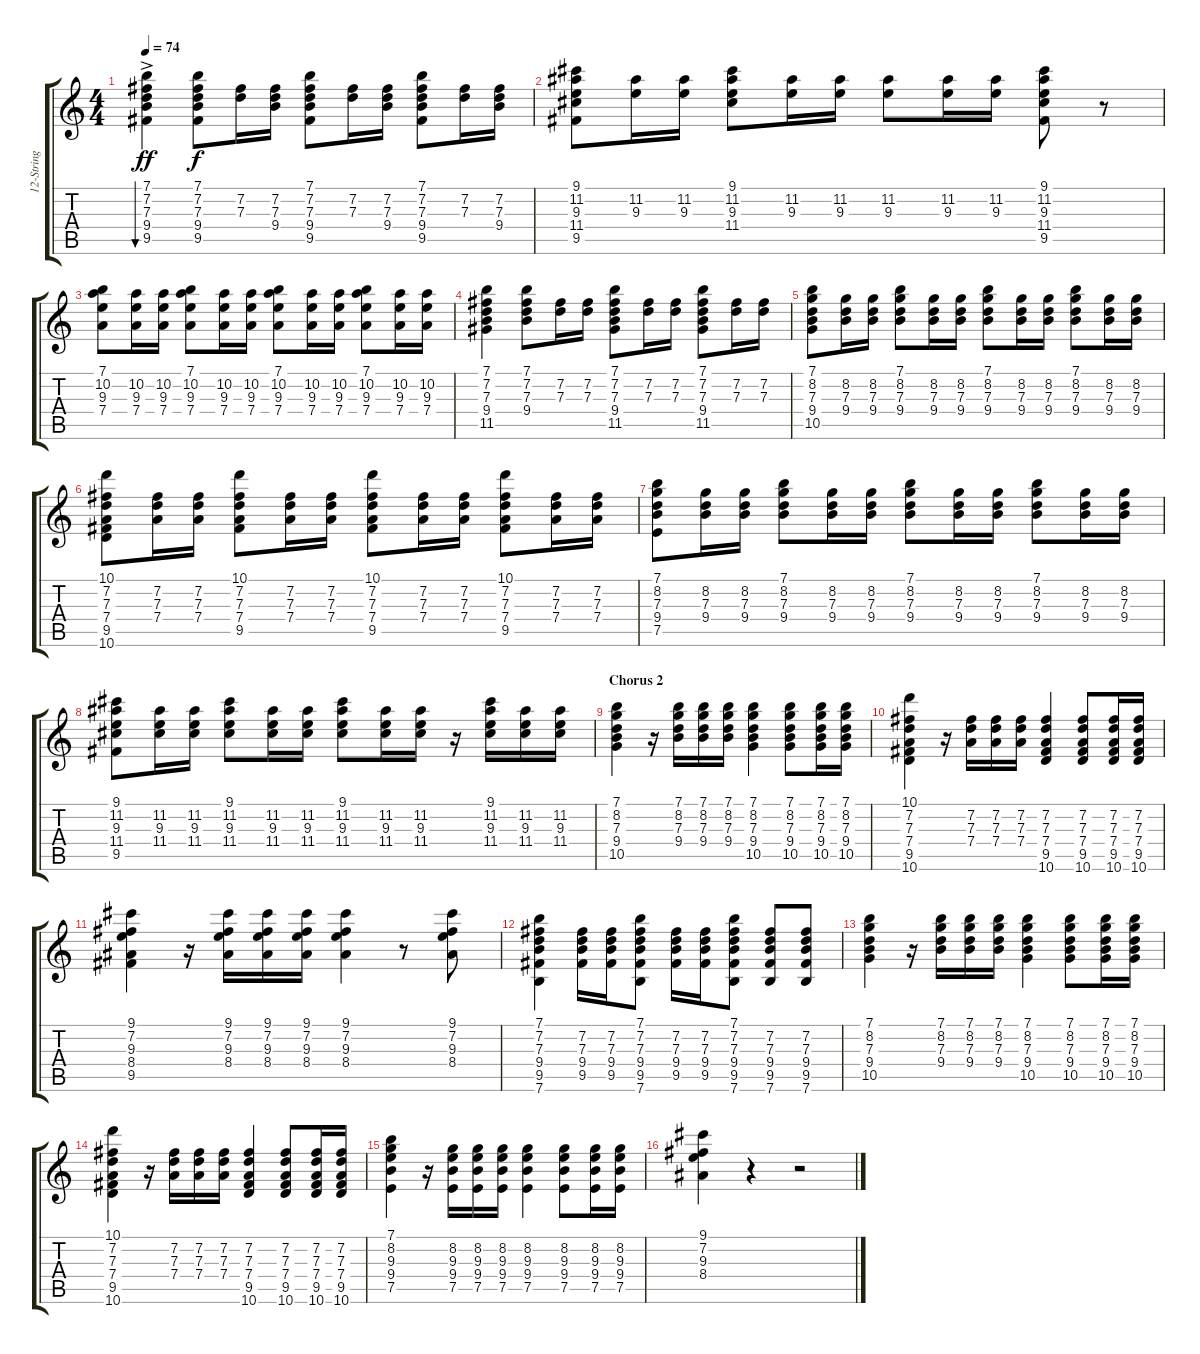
\track ("12-String Acoustic" "12-String ") {instrument acousticguitarsteel}
\staff {score tabs}
\tuning (E4 B3 G3 D3 A2 E2) {hide}
\ts (4 4)
\tempo 74
\clef g2
\ks c
(7.1{ac} 7.2{ac} 7.3{ac} 9.4{ac} 9.5{ac}).4{bu 120 dy ff} (7.1 7.2 7.3 9.4 9.5).8{dy f} (7.2 7.3).16 (7.2 7.3 9.4).16 (7.1 7.2 7.3 9.4 9.5).8 (7.2 7.3).16 (7.2 7.3 9.4).16 (7.1 7.2 7.3 9.4 9.5).8 (7.2 7.3).16 (7.2 7.3 9.4).16 |
(9.1 11.2 9.3 11.4 9.5).8 (11.2 9.3).16 (11.2 9.3).16 (9.1 11.2 9.3 11.4).8 (11.2 9.3).16 (11.2 9.3).16 (11.2 9.3).8 (11.2 9.3).16 (11.2 9.3).16 (9.1 11.2 9.3 11.4 9.5).8 r.8 |
(7.1 10.2 9.3 7.4).8 (10.2 9.3 7.4).16 (10.2 9.3 7.4).16 (7.1 10.2 9.3 7.4).8 (10.2 9.3 7.4).16 (10.2 9.3 7.4).16 (7.1 10.2 9.3 7.4).8 (10.2 9.3 7.4).16 (10.2 9.3 7.4).16 (7.1 10.2 9.3 7.4).8 (10.2 9.3 7.4).16 (10.2 9.3 7.4).16 |
(7.1 7.2 7.3 9.4 11.5).4 (7.1 7.2 7.3 9.4).8 (7.2 7.3).16 (7.2 7.3).16 (7.1 7.2 7.3 9.4 11.5).8 (7.2 7.3).16 (7.2 7.3).16 (7.1 7.2 7.3 9.4 11.5).8 (7.2 7.3).16 (7.2 7.3).16 |
(7.1 8.2 7.3 9.4 10.5).8 (8.2 7.3 9.4).16 (8.2 7.3 9.4).16 (7.1 8.2 7.3 9.4).8 (8.2 7.3 9.4).16 (8.2 7.3 9.4).16 (7.1 8.2 7.3 9.4).8 (8.2 7.3 9.4).16 (8.2 7.3 9.4).16 (7.1 8.2 7.3 9.4).8 (8.2 7.3 9.4).16 (8.2 7.3 9.4).16 |
(10.1 7.2 7.3 7.4 9.5 10.6).8 (7.2 7.3 7.4).16 (7.2 7.3 7.4).16 (10.1 7.2 7.3 7.4 9.5).8 (7.2 7.3 7.4).16 (7.2 7.3 7.4).16 (10.1 7.2 7.3 7.4 9.5).8 (7.2 7.3 7.4).16 (7.2 7.3 7.4).16 (10.1 7.2 7.3 7.4 9.5).8 (7.2 7.3 7.4).16 (7.2 7.3 7.4).16 |
(7.1 8.2 7.3 9.4 7.5).8 (8.2 7.3 9.4).16 (8.2 7.3 9.4).16 (7.1 8.2 7.3 9.4).8 (8.2 7.3 9.4).16 (8.2 7.3 9.4).16 (7.1 8.2 7.3 9.4).8 (8.2 7.3 9.4).16 (8.2 7.3 9.4).16 (7.1 8.2 7.3 9.4).8 (8.2 7.3 9.4).16 (8.2 7.3 9.4).16 |
(9.1 11.2 9.3 11.4 9.5).8 (11.2 9.3 11.4).16 (11.2 9.3 11.4).16 (9.1 11.2 9.3 11.4).8 (11.2 9.3 11.4).16 (11.2 9.3 11.4).16 (9.1 11.2 9.3 11.4).8 (11.2 9.3 11.4).16 (11.2 9.3 11.4).16 r.16 (9.1 11.2 9.3 11.4).16 (11.2 9.3 11.4).16 (11.2 9.3 11.4).16 |
\section ("" "Chorus 2")
(7.1 8.2 7.3 9.4 10.5).4 r.16 (7.1 8.2 7.3 9.4).16 (7.1 8.2 7.3 9.4).16 (7.1 8.2 7.3 9.4).16 (7.1 8.2 7.3 9.4 10.5).4 (7.1 8.2 7.3 9.4 10.5).8 (7.1 8.2 7.3 9.4 10.5).16 (7.1 8.2 7.3 9.4 10.5).16 |
(10.1 7.2 7.3 7.4 9.5 10.6).4 r.16 (7.2 7.3 7.4).16 (7.2 7.3 7.4).16 (7.2 7.3 7.4).16 (7.2 7.3 7.4 9.5 10.6).4 (7.2 7.3 7.4 9.5 10.6).8 (7.2 7.3 7.4 9.5 10.6).16 (7.2 7.3 7.4 9.5 10.6).16 |
(9.1 7.2 9.3 8.4 9.5).4 r.16 (9.1 7.2 9.3 8.4).16 (9.1 7.2 9.3 8.4).16 (9.1 7.2 9.3 8.4).16 (9.1 7.2 9.3 8.4).4 r.8 (9.1 7.2 9.3 8.4).8 |
(7.1 7.2 7.3 9.4 9.5 7.6).4 (7.2 7.3 9.4 9.5).16 (7.2 7.3 9.4 9.5).16 (7.1 7.2 7.3 9.4 9.5 7.6).8 (7.2 7.3 9.4 9.5).16 (7.2 7.3 9.4 9.5).16 (7.1 7.2 7.3 9.4 9.5 7.6).8 (7.2 7.3 9.4 9.5 7.6).8 (7.2 7.3 9.4 9.5 7.6).8 |
(7.1 8.2 7.3 9.4 10.5).4 r.16 (7.1 8.2 7.3 9.4).16 (7.1 8.2 7.3 9.4).16 (7.1 8.2 7.3 9.4).16 (7.1 8.2 7.3 9.4 10.5).4 (7.1 8.2 7.3 9.4 10.5).8 (7.1 8.2 7.3 9.4 10.5).16 (7.1 8.2 7.3 9.4 10.5).16 |
(10.1 7.2 7.3 7.4 9.5 10.6).4 r.16 (7.2 7.3 7.4).16 (7.2 7.3 7.4).16 (7.2 7.3 7.4).16 (7.2 7.3 7.4 9.5 10.6).4 (7.2 7.3 7.4 9.5 10.6).8 (7.2 7.3 7.4 9.5 10.6).16 (7.2 7.3 7.4 9.5 10.6).16 |
(7.1 8.2 9.3 9.4 7.5).4 r.16 (8.2 9.3 9.4 7.5).16 (8.2 9.3 9.4 7.5).16 (8.2 9.3 9.4 7.5).16 (8.2 9.3 9.4 7.5).4 (8.2 9.3 9.4 7.5).8 (8.2 9.3 9.4 7.5).16 (8.2 9.3 9.4 7.5).16 |
(9.1 7.2 9.3 8.4).4 r.4 r.2
